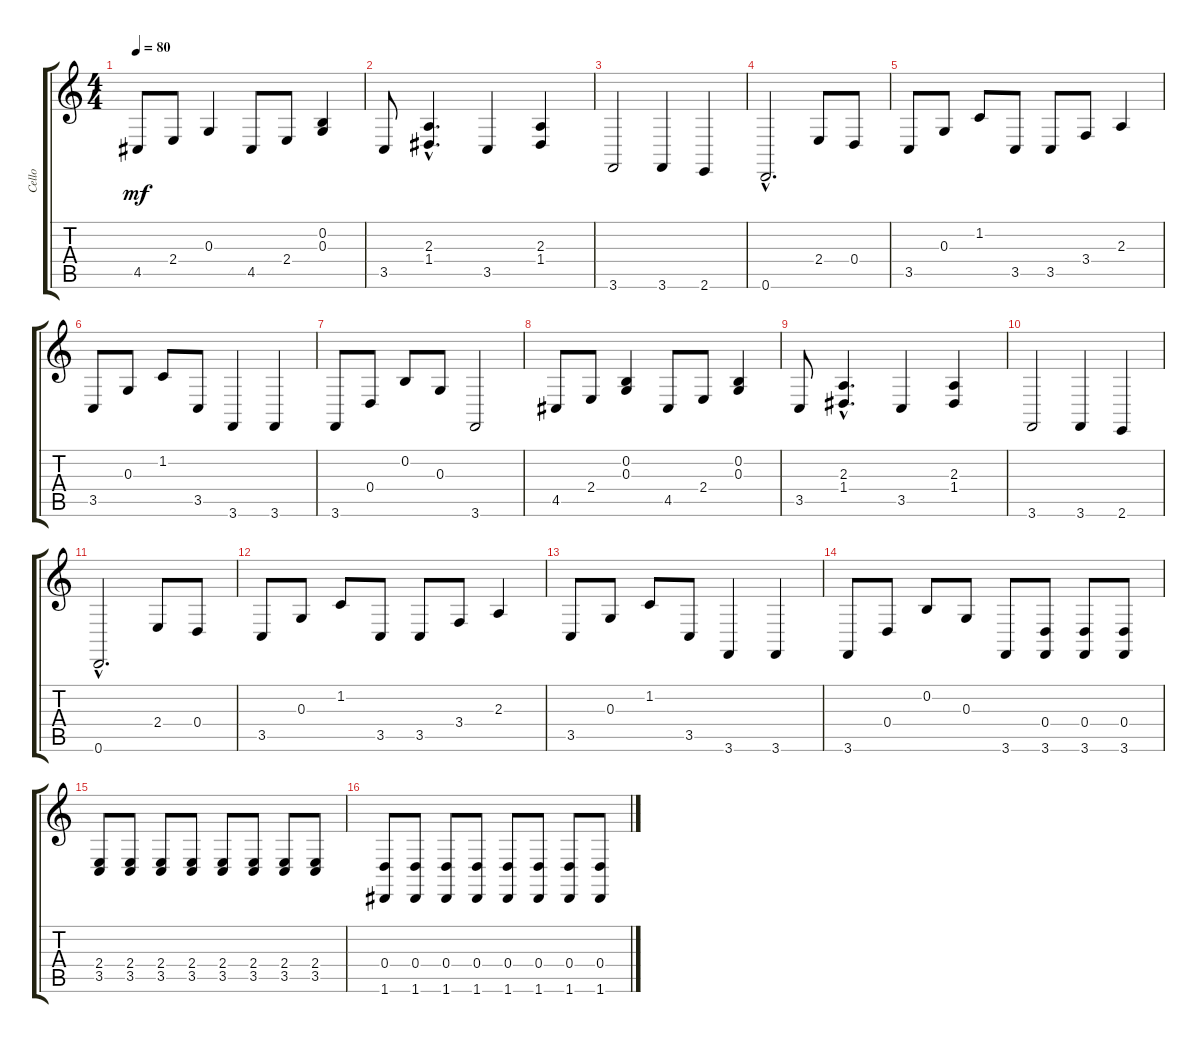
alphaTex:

\track ("Cello" "Cello") {instrument cello}
\staff {score tabs}
\tuning (E4 B3 G3 D3 A2 D2) {hide}
\ts (4 4)
\section ("" "")
\tempo 80
\clef g2
\ks c
4.5.8{dy mf instrument cello} 2.4.8 0.3.4 4.5.8 2.4.8 (0.2 0.3).4 |
3.5.8 (2.3{hac} 1.4{hac}).4{d} 3.5.4 (2.3 1.4).4 |
3.6.2 3.6.4 2.6.4 |
0.6{hac}.2{d} 2.4.8 0.4.8 |
3.5.8 0.3.8 1.2.8 3.5.8 3.5.8 3.4.8 2.3.4 |
3.5.8 0.3.8 1.2.8 3.5.8 3.6.4 3.6.4 |
3.6.8 0.4.8 0.2.8 0.3.8 3.6.2 |
4.5.8 2.4.8 (0.2 0.3).4 4.5.8 2.4.8 (0.2 0.3).4 |
3.5.8 (2.3{hac} 1.4{hac}).4{d} 3.5.4 (2.3 1.4).4 |
3.6.2 3.6.4 2.6.4 |
0.6{hac}.2{d} 2.4.8 0.4.8 |
3.5.8 0.3.8 1.2.8 3.5.8 3.5.8 3.4.8 2.3.4 |
3.5.8 0.3.8 1.2.8 3.5.8 3.6.4 3.6.4 |
3.6.8 0.4.8 0.2.8 0.3.8 3.6.8 (0.4 3.6).8 (0.4 3.6).8 (0.4 3.6).8 |
(2.4 3.5).8 (2.4 3.5).8 (2.4 3.5).8 (2.4 3.5).8 (2.4 3.5).8 (2.4 3.5).8 (2.4 3.5).8 (2.4 3.5).8 |
(0.4 1.6).8 (0.4 1.6).8 (0.4 1.6).8 (0.4 1.6).8 (0.4 1.6).8 (0.4 1.6).8 (0.4 1.6).8 (0.4 1.6).8
